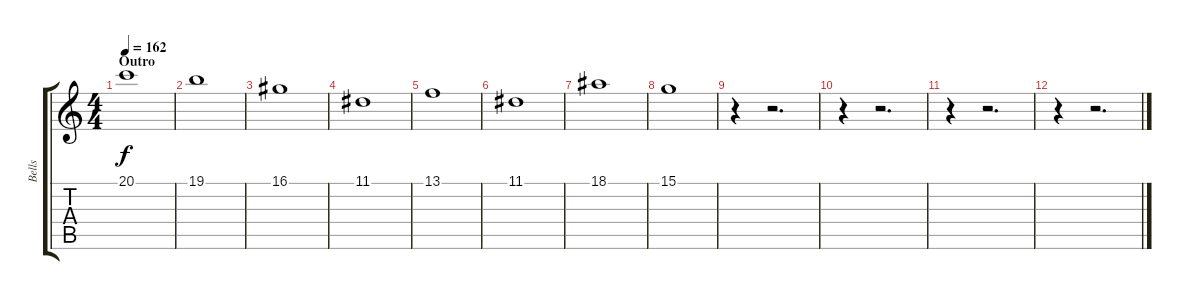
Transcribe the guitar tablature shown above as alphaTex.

\track ("Bells" "Bells") {instrument tinklebell}
\staff {score tabs}
\tuning (E4 B3 G3 D3 A2 E2) {hide}
\ts (4 4)
\section ("" "Outro")
\tempo 162
\clef g2
\ks c
20.1.1{dy f} |
19.1.1 |
16.1.1 |
11.1.1 |
13.1.1 |
11.1.1 |
18.1.1 |
15.1.1 |
r.4 r.2{d} |
r.4 r.2{d} |
r.4 r.2{d} |
r.4 r.2{d}
